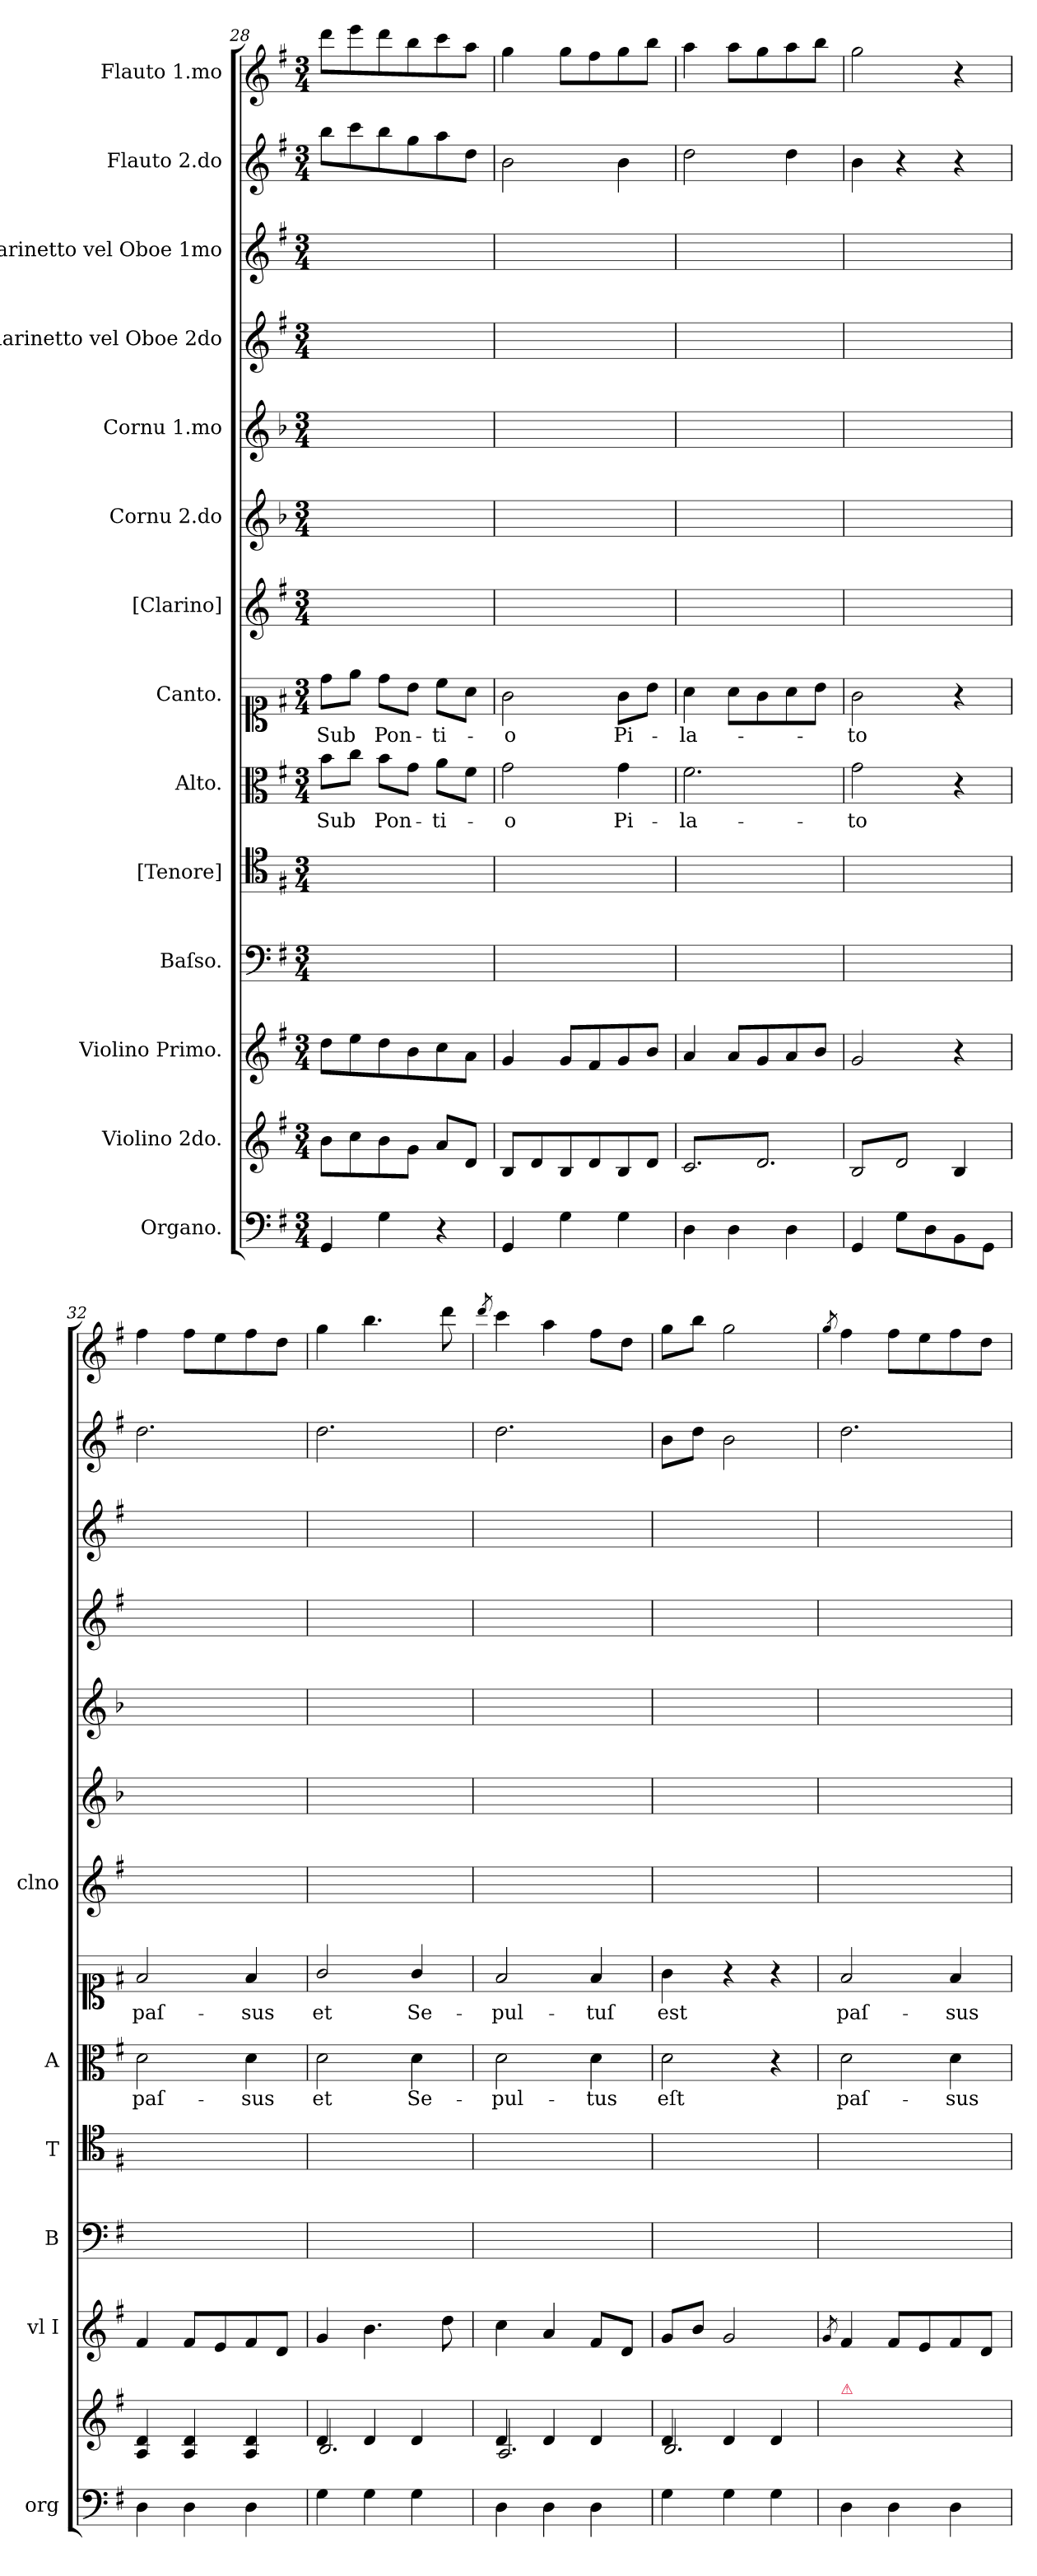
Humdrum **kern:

**kern	**kern	**kern	**kern	**kern	**kern	**text	**kern	**text	**kern	**kern	**kern	**kern	**kern	**kern	**kern
*part14	*part13	*part12	*part11	*part10	*part9	*part9	*part8	*part8	*part7	*part6	*part5	*part4	*part3	*part2	*part1
*staff14	*staff13	*staff12	*staff11	*staff10	*staff9	*staff9	*staff8	*staff8	*staff7	*staff6	*staff5	*staff4	*staff3	*staff2	*staff1
*I"Organo.	*I"Violino 2do.	*I"Violino Primo.	*I"Baſso.	*I"[Tenore]	*I"Alto.	*	*I"Canto.	*	*I"[Clarino]	*I"Cornu 2.do	*I"Cornu 1.mo	*I"Clarinetto vel Oboe 2do	*I"Clarinetto vel Oboe 1mo	*I"Flauto 2.do	*I"Flauto 1.mo
*I'org	*	*I'vl I	*I'B	*I'T	*I'A	*	*	*	*I'clno	*	*	*	*	*	*
*clefF4	*clefG2	*clefG2	*clefF4	*clefC4	*clefC3	*	*clefC1	*	*clefG2	*clefG2	*clefG2	*clefG2	*clefG2	*clefG2	*clefG2
*	*	*	*	*	*	*	*	*	*	*ITrd-1c-2	*ITrd-1c-2	*	*	*	*
*k[f#]	*k[f#]	*k[f#]	*k[f#]	*k[f#]	*k[f#]	*	*k[f#]	*	*k[f#]	*k[f#]	*k[f#]	*k[f#]	*k[f#]	*k[f#]	*k[f#]
*G:	*G:	*G:	*G:	*G:	*G:	*	*G:	*	*G:	*G:	*G:	*G:	*G:	*G:	*G:
*M3/4	*M3/4	*M3/4	*M3/4	*M3/4	*M3/4	*	*M3/4	*	*M3/4	*M3/4	*M3/4	*M3/4	*M3/4	*M3/4	*M3/4
=28	=28	=28	=28	=28	=28	=28	=28	=28	=28	=28	=28	=28	=28	=28	=28
4GG/	8b\L	8dd\L	2.ryy	2.ryy	8b\L	Sub	8dd\L	Sub	2.ryy	2.ryy	2.ryy	2.ryy	2.ryy	8bb\L	8ddd\L
.	8cc\	8ee\	.	.	8cc\J	.	8ee\J	.	.	.	.	.	.	8ccc\	8eee\
4G\	8b\	8dd\	.	.	8b\L	Pon-	8dd\L	Pon-	.	.	.	.	.	8bb\	8ddd\
.	8g\J	8b\	.	.	8g\J	.	8b\J	.	.	.	.	.	.	8gg\	8bb\
4r	8a/L	8cc\	.	.	8a\L	-ti-	8cc\L	-ti-	.	.	.	.	.	8aa\	8ccc\
.	8d/J	8a\J	.	.	8f#\J	.	8a\J	.	.	.	.	.	.	8dd\J	8aa\J
=29	=29	=29	=29	=29	=29	=29	=29	=29	=29	=29	=29	=29	=29	=29	=29
4GG/	8B/L	4g/	2.ryy	2.ryy	2g\	-o	2g\	-o	2.ryy	2.ryy	2.ryy	2.ryy	2.ryy	2b\	4gg\
.	8d/	.	.	.	.	.	.	.	.	.	.	.	.	.	.
4G\	8B/	8g/L	.	.	.	.	.	.	.	.	.	.	.	.	8gg\L
.	8d/	8f#/	.	.	.	.	.	.	.	.	.	.	.	.	8ff#\
4G\	8B/	8g/	.	.	4g\	Pi-	8g\L	Pi-	.	.	.	.	.	4b\	8gg\
.	8d/J	8b/J	.	.	.	.	8b\J	.	.	.	.	.	.	.	8bb\J
=30	=30	=30	=30	=30	=30	=30	=30	=30	=30	=30	=30	=30	=30	=30	=30
*	*tremolo	*	*	*	*	*	*	*	*	*	*	*	*	*	*
4D\	8c/L	4a/	2.ryy	2.ryy	2.f#\	-la-	4a\	-la-	2.ryy	2.ryy	2.ryy	2.ryy	2.ryy	2dd\	4aa\
.	8d/	.	.	.	.	.	.	.	.	.	.	.	.	.	.
4D\	8c/	8a/L	.	.	.	.	8a\L	.	.	.	.	.	.	.	8aa\L
.	8d/	8g/	.	.	.	.	8g\	.	.	.	.	.	.	.	8gg\
4D\	8c/	8a/	.	.	.	.	8a\	.	.	.	.	.	.	4dd\	8aa\
.	8d/J	8b/J	.	.	.	.	8b\J	.	.	.	.	.	.	.	8bb\J
=31	=31	=31	=31	=31	=31	=31	=31	=31	=31	=31	=31	=31	=31	=31	=31
4GG/	8B/L	2g/	2.ryy	2.ryy	2g\	-to	2g\	-to	2.ryy	2.ryy	2.ryy	2.ryy	2.ryy	4b\	2gg\
.	8d/	.	.	.	.	.	.	.	.	.	.	.	.	.	.
8G\L	8B/	.	.	.	.	.	.	.	.	.	.	.	.	4r	.
8D\	8d/J	.	.	.	.	.	.	.	.	.	.	.	.	.	.
*	*Xtremolo	*	*	*	*	*	*	*	*	*	*	*	*	*	*
8BB\	4B/	4r	.	.	4r	.	4r	.	.	.	.	.	.	4r	4r
8GG\J	.	.	.	.	.	.	.	.	.	.	.	.	.	.	.
=32	=32	=32	=32	=32	=32	=32	=32	=32	=32	=32	=32	=32	=32	=32	=32
4D\	4A/ 4d/	4f#/	2.ryy	2.ryy	2d\	paſ-	2f#/	paſ-	2.ryy	2.ryy	2.ryy	2.ryy	2.ryy	2.dd\	4ff#\
4D\	4A/ 4d/	8f#/L	.	.	.	.	.	.	.	.	.	.	.	.	8ff#\L
.	.	8e/	.	.	.	.	.	.	.	.	.	.	.	.	8ee\
4D\	4A/ 4d/	8f#/	.	.	4d\	-sus	4f#/	-sus	.	.	.	.	.	.	8ff#\
.	.	8d/J	.	.	.	.	.	.	.	.	.	.	.	.	8dd\J
=33	=33	=33	=33	=33	=33	=33	=33	=33	=33	=33	=33	=33	=33	=33	=33
*	*^	*	*	*	*	*	*	*	*	*	*	*	*	*	*
4G\	4d/	2.B/	4g/	2.ryy	2.ryy	2d\	et	2g/	et	2.ryy	2.ryy	2.ryy	2.ryy	2.ryy	2.dd\	4gg\
4G\	4d/	.	4.b\	.	.	.	.	.	.	.	.	.	.	.	.	4.bb\
4G\	4d/	.	.	.	.	4d\	Se-	4g/	Se-	.	.	.	.	.	.	.
.	.	.	8dd\	.	.	.	.	.	.	.	.	.	.	.	.	8ddd\
=34	=34	=34	=34	=34	=34	=34	=34	=34	=34	=34	=34	=34	=34	=34	=34	=34
.	.	.	.	.	.	.	.	.	.	.	.	.	.	.	.	8qddd/
4D\	4d/	2.A/	4cc\	2.ryy	2.ryy	2d\	-pul-	2f#/	-pul-	2.ryy	2.ryy	2.ryy	2.ryy	2.ryy	2.dd\	4ccc\
4D\	4d/	.	4a/	.	.	.	.	.	.	.	.	.	.	.	.	4aa\
4D\	4d/	.	8f#/L	.	.	4d\	-tus	4f#/	-tuſ	.	.	.	.	.	.	8ff#\L
.	.	.	8d/J	.	.	.	.	.	.	.	.	.	.	.	.	8dd\J
=35	=35	=35	=35	=35	=35	=35	=35	=35	=35	=35	=35	=35	=35	=35	=35	=35
4G\	4d/	2.B/	8g/L	2.ryy	2.ryy	2d\	eſt	4g\	est	2.ryy	2.ryy	2.ryy	2.ryy	2.ryy	8b\L	8gg\L
.	.	.	8b/J	.	.	.	.	.	.	.	.	.	.	.	8dd\J	8bb\J
4G\	4d/	.	2g/	.	.	.	.	4r	.	.	.	.	.	.	2b\	2gg\
4G\	4d/	.	.	.	.	4r	.	4r	.	.	.	.	.	.	.	.
*	*v	*v	*	*	*	*	*	*	*	*	*	*	*	*	*	*
=36	=36	=36	=36	=36	=36	=36	=36	=36	=36	=36	=36	=36	=36	=36	=36
.	.	8qg/	.	.	.	.	.	.	.	.	.	.	.	.	8qgg/
!	!LO:TX:a:color=crimson:t=⚠	!	!	!	!	!	!	!	!	!	!	!	!	!	!
!	!	!	!	!	!	!	!	!LO:LY:i	!	!	!	!	!	!	!
4D\	4Ayy/ 4dyy/	4f#/	2.ryy	2.ryy	2d\	paſ-	2f#/	paſ-	2.ryy	2.ryy	2.ryy	2.ryy	2.ryy	2.dd\	4ff#\
4D\	4Ayy/ 4dyy/	8f#/L	.	.	.	.	.	.	.	.	.	.	.	.	8ff#\L
.	.	8e/	.	.	.	.	.	.	.	.	.	.	.	.	8ee\
!	!	!	!	!	!	!	!	!LO:LY:i	!	!	!	!	!	!	!
4D\	4Ayy/ 4dyy/	8f#/	.	.	4d\	-sus	4f#/	-sus	.	.	.	.	.	.	8ff#\
.	.	8d/J	.	.	.	.	.	.	.	.	.	.	.	.	8dd\J
=	=	=	=	=	=	=	=	=	=	=	=	=	=	=	=
*-	*-	*-	*-	*-	*-	*-	*-	*-	*-	*-	*-	*-	*-	*-	*-
